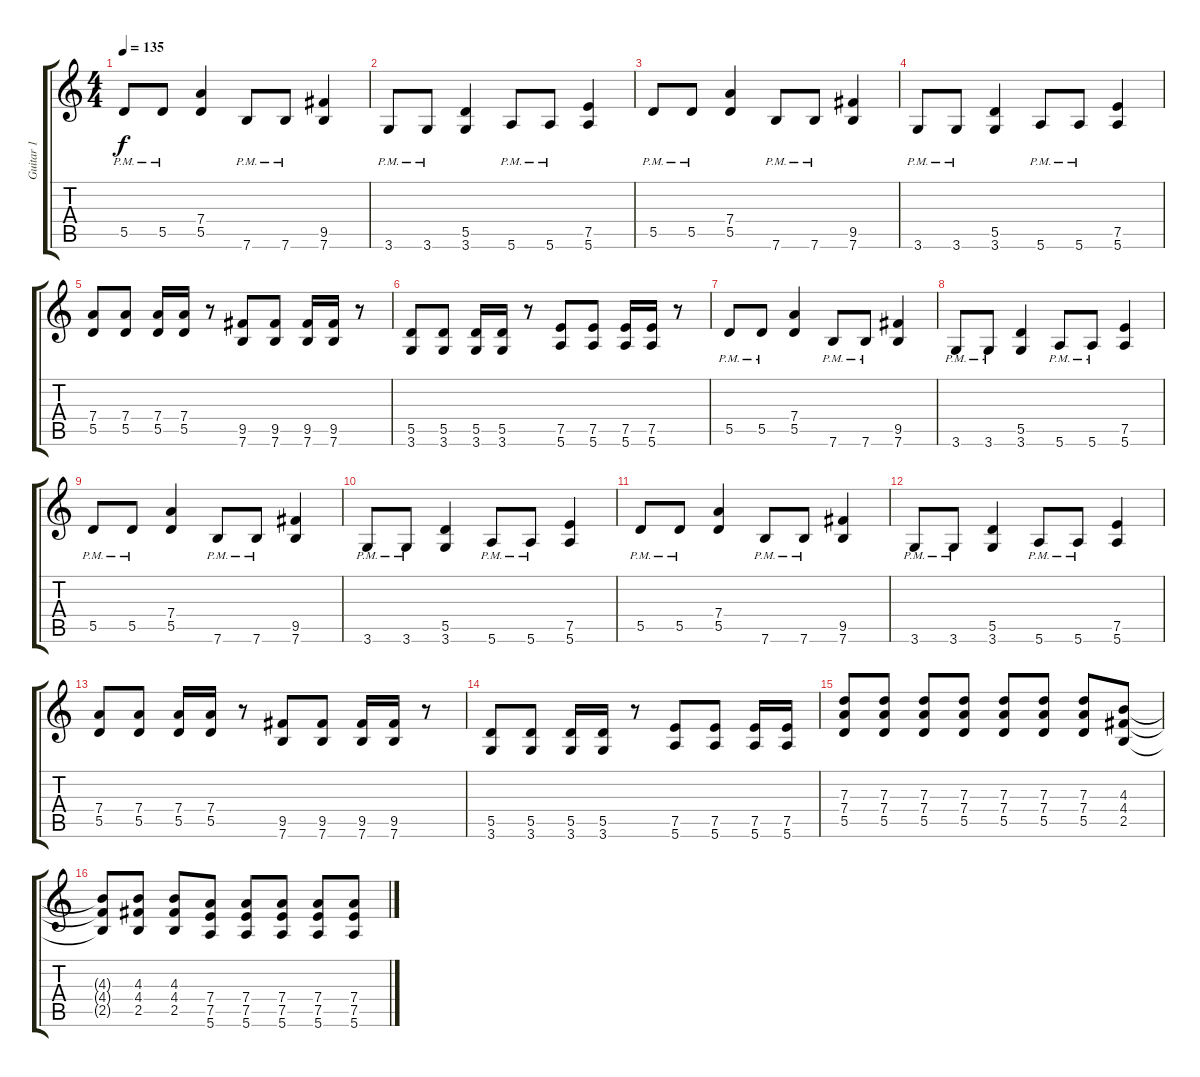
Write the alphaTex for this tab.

\track ("Guitar 1" "Guitar 1") {instrument distortionguitar}
\staff {score tabs}
\tuning (E4 B3 G3 D3 A2 E2) {hide}
\ts (4 4)
\tempo 135
\clef g2
\ks c
5.5{pm}.8{dy f} 5.5{pm}.8 (7.4 5.5).4 7.6{pm}.8 7.6{pm}.8 (9.5 7.6).4 |
3.6{pm}.8 3.6{pm}.8 (5.5 3.6).4 5.6{pm}.8 5.6{pm}.8 (7.5 5.6).4 |
5.5{pm}.8 5.5{pm}.8 (7.4 5.5).4 7.6{pm}.8 7.6{pm}.8 (9.5 7.6).4 |
3.6{pm}.8 3.6{pm}.8 (5.5 3.6).4 5.6{pm}.8 5.6{pm}.8 (7.5 5.6).4 |
(7.4 5.5).8 (7.4 5.5).8 (7.4 5.5).16 (7.4 5.5).16 r.8 (9.5 7.6).8 (9.5 7.6).8 (9.5 7.6).16 (9.5 7.6).16 r.8 |
(5.5 3.6).8 (5.5 3.6).8 (5.5 3.6).16 (5.5 3.6).16 r.8 (7.5 5.6).8 (7.5 5.6).8 (7.5 5.6).16 (7.5 5.6).16 r.8 |
5.5{pm}.8 5.5{pm}.8 (7.4 5.5).4 7.6{pm}.8 7.6{pm}.8 (9.5 7.6).4 |
3.6{pm}.8 3.6{pm}.8 (5.5 3.6).4 5.6{pm}.8 5.6{pm}.8 (7.5 5.6).4 |
5.5{pm}.8 5.5{pm}.8 (7.4 5.5).4 7.6{pm}.8 7.6{pm}.8 (9.5 7.6).4 |
3.6{pm}.8 3.6{pm}.8 (5.5 3.6).4 5.6{pm}.8 5.6{pm}.8 (7.5 5.6).4 |
5.5{pm}.8 5.5{pm}.8 (7.4 5.5).4 7.6{pm}.8 7.6{pm}.8 (9.5 7.6).4 |
3.6{pm}.8 3.6{pm}.8 (5.5 3.6).4 5.6{pm}.8 5.6{pm}.8 (7.5 5.6).4 |
(7.4 5.5).8 (7.4 5.5).8 (7.4 5.5).16 (7.4 5.5).16 r.8 (9.5 7.6).8 (9.5 7.6).8 (9.5 7.6).16 (9.5 7.6).16 r.8 |
(5.5 3.6).8 (5.5 3.6).8 (5.5 3.6).16 (5.5 3.6).16 r.8 (7.5 5.6).8 (7.5 5.6).8 (7.5 5.6).16 (7.5 5.6).16 |
(7.3 7.4 5.5).8 (7.3 7.4 5.5).8 (7.3 7.4 5.5).8 (7.3 7.4 5.5).8 (7.3 7.4 5.5).8 (7.3 7.4 5.5).8 (7.3 7.4 5.5).8 (4.3 4.4 2.5).8 |
(4.3{t} 4.4{t} 2.5{t}).8 (4.3 4.4 2.5).8 (4.3 4.4 2.5).8 (7.4 7.5 5.6).8 (7.4 7.5 5.6).8 (7.4 7.5 5.6).8 (7.4 7.5 5.6).8 (7.4 7.5 5.6).8
